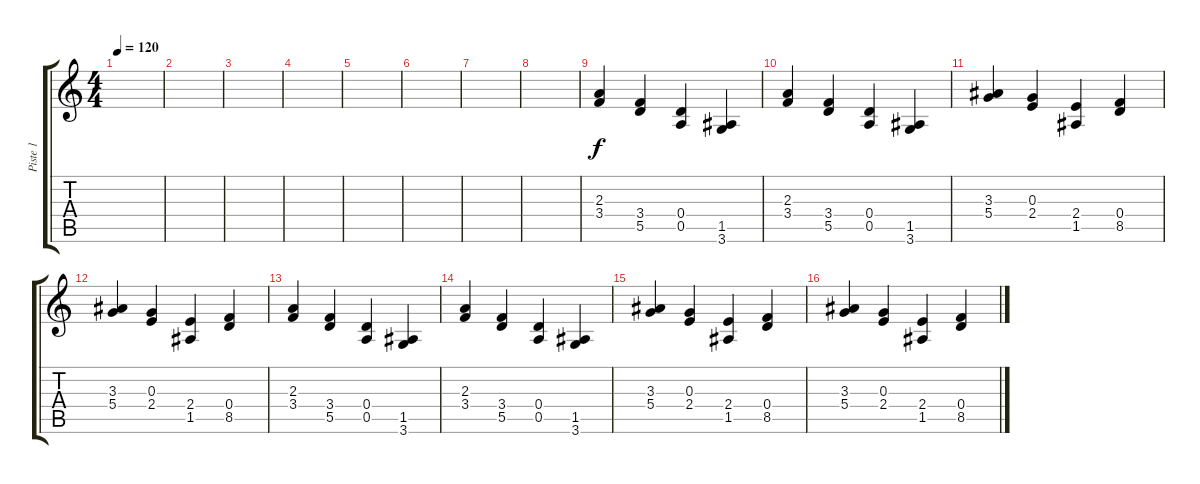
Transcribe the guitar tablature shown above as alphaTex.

\track ("Piste 1" "Piste 1") {instrument overdrivenguitar}
\staff {score tabs}
\tuning (E4 B3 G3 D3 A2 E2) {hide}
\ts (4 4)
\tempo 120
\clef g2
\ks c
|
|
|
|
|
|
|
|
(2.3 3.4).4 (3.4 5.5).4 (0.4 0.5).4 (1.5 3.6).4 |
(2.3 3.4).4 (3.4 5.5).4 (0.4 0.5).4 (1.5 3.6).4 |
(3.3 5.4).4 (0.3 2.4).4 (2.4 1.5).4 (0.4 8.5).4 |
(3.3 5.4).4 (0.3 2.4).4 (2.4 1.5).4 (0.4 8.5).4 |
(2.3 3.4).4 (3.4 5.5).4 (0.4 0.5).4 (1.5 3.6).4 |
(2.3 3.4).4 (3.4 5.5).4 (0.4 0.5).4 (1.5 3.6).4 |
(3.3 5.4).4 (0.3 2.4).4 (2.4 1.5).4 (0.4 8.5).4 |
(3.3 5.4).4 (0.3 2.4).4 (2.4 1.5).4 (0.4 8.5).4
